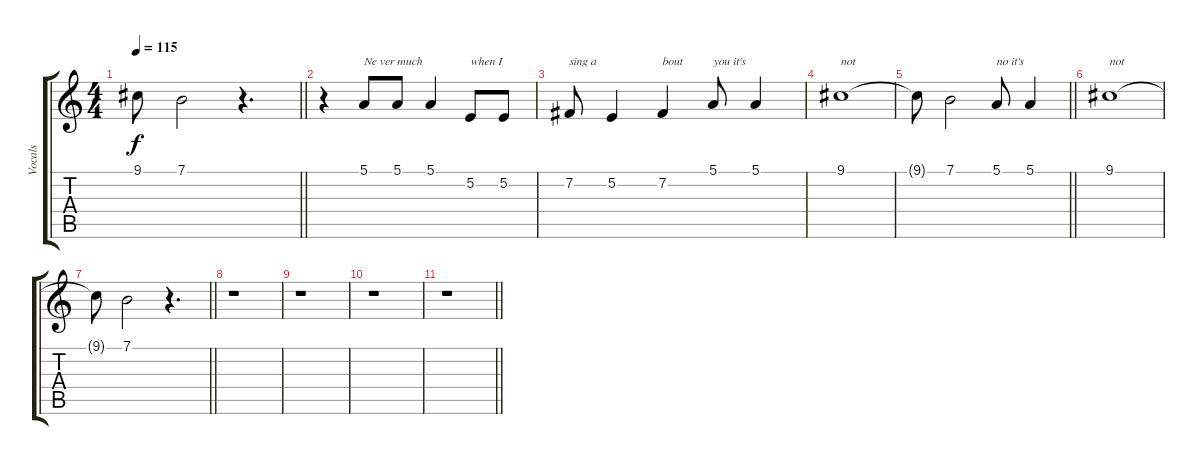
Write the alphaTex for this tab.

\track ("Vocals" "Vocals") {instrument flute}
\staff {score tabs}
\tuning (E4 B3 G3 D3 A2 D2) {hide}
\ts (4 4)
\tempo 115
\clef g2
\barLineRight lightlight
\ks c
9.1{t}.8{dy f} 7.1.2 r.4{d} |
r.4 5.1.8{txt "Ne ver much "} 5.1.8 5.1.4 5.2.8{txt "when I"} 5.2.8 |
7.2.8{txt "sing a"} 5.2.4 7.2.4{txt "bout"} 5.1.8{txt "you it's"} 5.1.4 |
9.1.1{txt "not"} |
\barLineRight lightlight
9.1{t}.8 7.1.2 5.1.8{txt "no it's"} 5.1.4 |
9.1.1{txt "not"} |
\barLineRight lightlight
9.1{t}.8 7.1.2 r.4{d} |
r.1 |
r.1 |
r.1 |
\barLineRight lightlight
r.1
